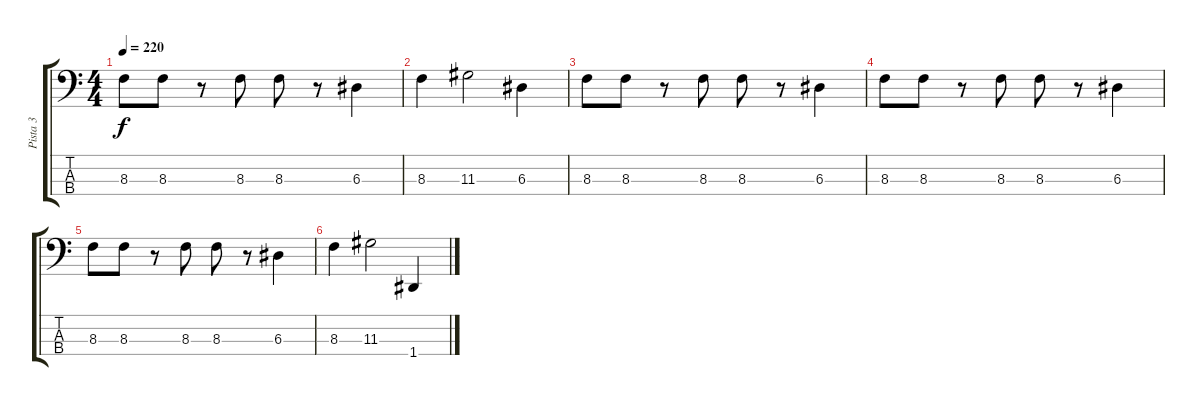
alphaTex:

\track ("Pista 3" "Pista 3") {instrument electricbassfinger}
\staff {score tabs}
\tuning (G2 D2 A1 D1) {hide}
\ts (4 4)
\tempo 220
\clef f4
\ks c
8.3.8{dy f} 8.3.8 r.8 8.3.8 8.3.8 r.8 6.3.4 |
8.3.4 11.3.2 6.3.4 |
8.3.8 8.3.8 r.8 8.3.8 8.3.8 r.8 6.3.4 |
8.3.8 8.3.8 r.8 8.3.8 8.3.8 r.8 6.3.4 |
8.3.8 8.3.8 r.8 8.3.8 8.3.8 r.8 6.3.4 |
8.3.4 11.3.2 1.4.4
